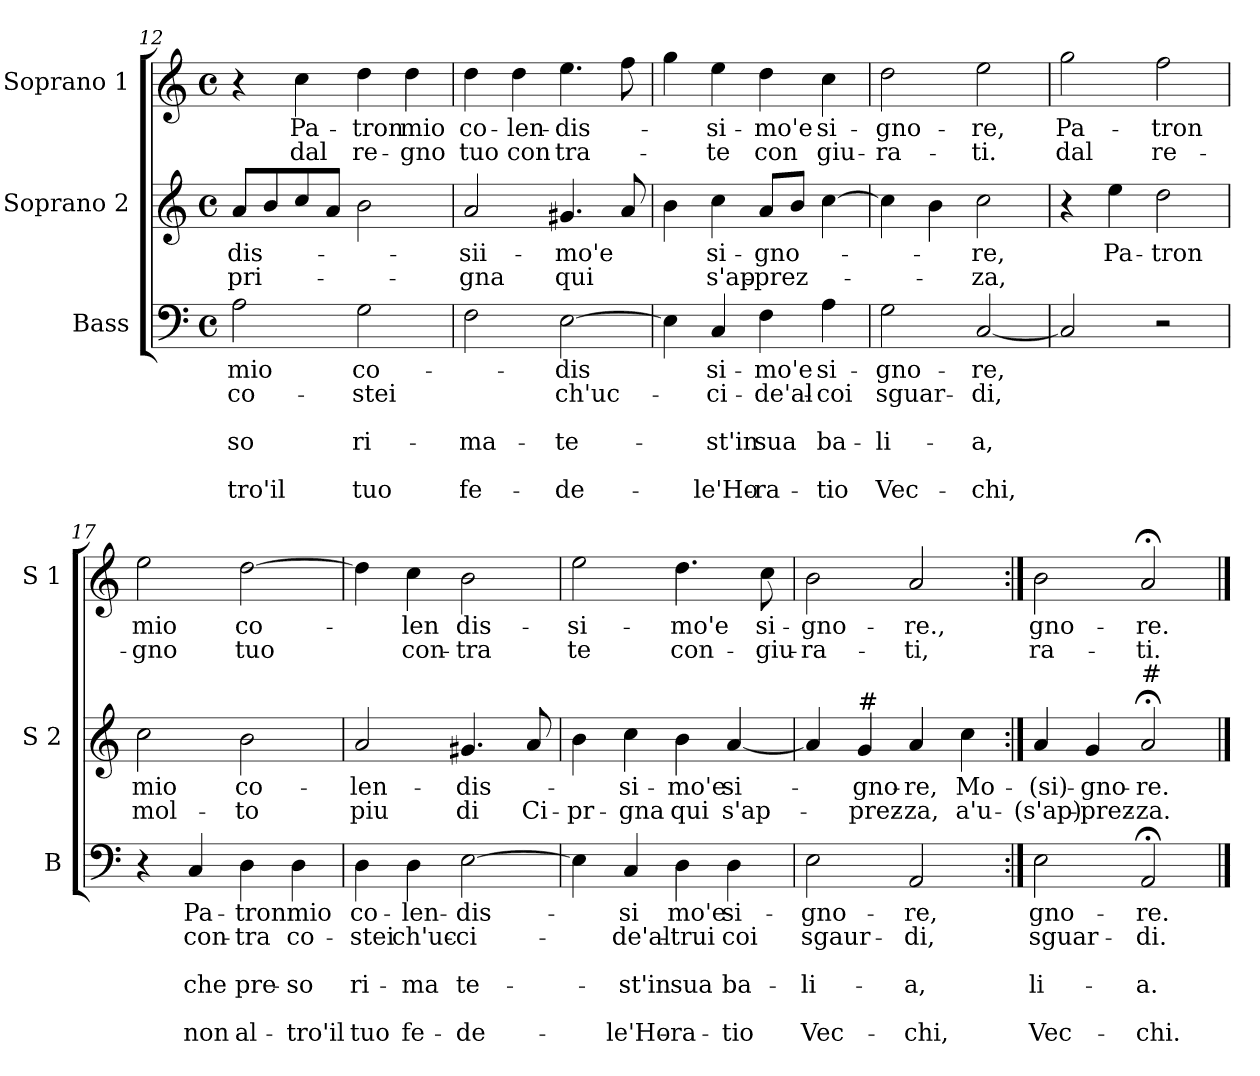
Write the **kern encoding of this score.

**kern	**text	**text	**text	**text	**text	**text	**kern	**text	**text	**kern	**text	**text
*part3	*part3	*part3	*part3	*part3	*part3	*part3	*part2	*part2	*part2	*part1	*part1	*part1
*staff3	*staff3	*staff3	*staff3	*staff3	*staff3	*staff3	*staff2	*staff2	*staff2	*staff1	*staff1	*staff1
*I"Bass	*	*	*	*	*	*	*I"Soprano 2	*	*	*I"Soprano 1	*	*
*I'B	*	*	*	*	*	*	*I'S 2	*	*	*I'S 1	*	*
!!LO:PB:g=z
*clefF4	*	*	*	*	*	*	*clefG2	*	*	*clefG2	*	*
*k[]	*	*	*	*	*	*	*k[]	*	*	*k[]	*	*
*C:	*	*	*	*	*	*	*C:	*	*	*C:	*	*
*M4/4	*	*	*	*	*	*	*M4/4	*	*	*M4/4	*	*
*met(c)	*	*	*	*	*	*	*met(c)	*	*	*met(c)	*	*
=12	=12	=12	=12	=12	=12	=12	=12	=12	=12	=12	=12	=12
!	!LO:LY:b	!LO:LY:b	!	!LO:LY:b	!	!LO:LY:b	!	!LO:LY:b	!LO:LY:b	!	!	!
2A\	mio	co-	.	-so	.	-tro'il	8a/L	-dis-	-pri-	4r	.	.
.	.	.	.	.	.	.	8b/	.	.	.	.	.
!	!	!	!	!	!	!	!	!	!	!	!LO:LY:b	!LO:LY:b
.	.	.	.	.	.	.	8cc/	.	.	4cc\	Pa-	dal
.	.	.	.	.	.	.	8a/J	.	.	.	.	.
!	!LO:LY:b	!LO:LY:b	!	!LO:LY:b	!	!LO:LY:b	!	!	!	!	!LO:LY:b	!LO:LY:b
2G\	co-	-stei	.	ri-	.	tuo	2b\	.	.	4dd\	-tron	re-
!	!	!	!	!	!	!	!	!	!	!	!LO:LY:b	!LO:LY:b
.	.	.	.	.	.	.	.	.	.	4dd\	mio	-gno
=13	=13	=13	=13	=13	=13	=13	=13	=13	=13	=13	=13	=13
!	!	!	!	!LO:LY:b	!	!LO:LY:b	!	!LO:LY:b	!LO:LY:b	!	!LO:LY:b	!LO:LY:b
2F\	.	.	.	-ma-	.	fe-	2a/	-sii-	-gna	4dd\	co-	tuo
!	!	!	!	!	!	!	!	!	!	!	!LO:LY:b	!LO:LY:b
.	.	.	.	.	.	.	.	.	.	4dd\	-len-	con
!	!LO:LY:b	!LO:LY:b	!	!LO:LY:b	!	!LO:LY:b	!	!LO:LY:b	!LO:LY:b	!	!LO:LY:b	!LO:LY:b
[2E\	-dis	ch'uc-	.	-te-	.	-de-	4.g#X/	-mo'e	qui	4.ee\	-dis-	tra-
.	.	.	.	.	.	.	8a/	.	.	8ff\	.	.
=14	=14	=14	=14	=14	=14	=14	=14	=14	=14	=14	=14	=14
4E\]	.	.	.	.	.	.	4b\	.	.	4gg\	.	.
!	!LO:LY:b	!LO:LY:b	!	!LO:LY:b	!	!LO:LY:b	!	!LO:LY:b	!LO:LY:b	!	!LO:LY:b	!LO:LY:b
4C/	si-	-ci-	.	-st'in	.	-le'Ho-	4cc\	si-	s'ap-	4ee\	-si-	-te
!	!LO:LY:b	!LO:LY:b	!	!LO:LY:b	!	!LO:LY:b	!	!LO:LY:b	!LO:LY:b	!	!LO:LY:b	!LO:LY:b
4F\	-mo'e	-de'al-	.	sua	.	-ra-	8a/L	-gno-	-prez-	4dd\	-mo'e	con
.	.	.	.	.	.	.	8b/J	.	.	.	.	.
!	!LO:LY:b	!LO:LY:b	!	!LO:LY:b	!	!LO:LY:b	!	!	!	!	!LO:LY:b	!LO:LY:b
4A\	si-	-coi	.	ba-	.	-tio	[4cc\	.	.	4cc\	si-	giu-
=15	=15	=15	=15	=15	=15	=15	=15	=15	=15	=15	=15	=15
!	!LO:LY:b	!LO:LY:b	!	!LO:LY:b	!	!LO:LY:b	!	!	!	!	!LO:LY:b	!LO:LY:b
2G\	-gno-	sguar-	.	-li-	.	Vec-	4cc\]	.	.	2dd\	-gno-	-ra-
.	.	.	.	.	.	.	4b\	.	.	.	.	.
!	!LO:LY:b	!LO:LY:b	!	!LO:LY:b	!	!LO:LY:b	!	!LO:LY:b	!LO:LY:b	!	!LO:LY:b	!LO:LY:b
[2C/	-re,	-di,	.	-a,	.	-chi,	2cc\	-re,	-za,	2ee\	-re,	-ti.
=16	=16	=16	=16	=16	=16	=16	=16	=16	=16	=16	=16	=16
!	!	!	!	!	!	!	!	!	!	!	!LO:LY:b	!LO:LY:b
2C/]	.	.	.	.	.	.	4r	.	.	2gg\	Pa-	dal
!	!	!	!	!	!	!	!	!LO:LY:b	!	!	!	!
.	.	.	.	.	.	.	4ee\	Pa-	.	.	.	.
!	!	!	!	!	!	!	!	!LO:LY:b	!	!	!LO:LY:b	!LO:LY:b
2r	.	.	.	.	.	.	2dd\	-tron	.	2ff\	-tron	re-
!!LO:LB:g=z
=17	=17	=17	=17	=17	=17	=17	=17	=17	=17	=17	=17	=17
!	!	!	!	!	!	!	!	!LO:LY:b	!LO:LY:b	!	!LO:LY:b	!LO:LY:b
4r	.	.	.	.	.	.	2cc\	mio	mol-	2ee\	mio	-gno
!	!LO:LY:b	!LO:LY:b	!	!LO:LY:b	!	!LO:LY:b	!	!	!	!	!	!
4C/	Pa-	con-	.	che	.	non	.	.	.	.	.	.
!	!LO:LY:b	!LO:LY:b	!	!LO:LY:b	!	!LO:LY:b	!	!LO:LY:b	!LO:LY:b	!	!LO:LY:b	!LO:LY:b
4D\	-tron	-tra	.	pre-	.	al-	2b\	co-	-to	[2dd\	co-	tuo
!	!LO:LY:b	!LO:LY:b	!	!LO:LY:b	!	!LO:LY:b	!	!	!	!	!	!
4D\	mio	co-	.	-so	.	-tro'il	.	.	.	.	.	.
=18	=18	=18	=18	=18	=18	=18	=18	=18	=18	=18	=18	=18
!	!LO:LY:b	!LO:LY:b	!	!LO:LY:b	!	!LO:LY:b	!	!LO:LY:b	!LO:LY:b	!	!	!
4D\	co-	-stei	.	ri-	.	tuo	2a/	-len-	piu	4dd\]	.	.
!	!LO:LY:b	!LO:LY:b	!	!LO:LY:b	!	!LO:LY:b	!	!	!	!	!LO:LY:b	!LO:LY:b
4D\	-len-	ch'uc-	.	-ma	.	fe-	.	.	.	4cc\	-len	con-
!	!LO:LY:b	!LO:LY:b	!	!LO:LY:b	!	!LO:LY:b	!	!LO:LY:b	!LO:LY:b	!	!LO:LY:b	!LO:LY:b
[2E\	-dis-	-ci-	.	te-	.	-de-	4.g#X/	-dis-	di	2b\	dis-	-tra
!	!	!	!	!	!	!	!	!	!LO:LY:b	!	!	!
.	.	.	.	.	.	.	8a/	.	Ci-	.	.	.
=19	=19	=19	=19	=19	=19	=19	=19	=19	=19	=19	=19	=19
!	!	!	!	!	!	!	!	!	!LO:LY:b	!	!LO:LY:b	!LO:LY:b
4E\]	.	.	.	.	.	.	4b\	.	-pr-	2ee\	-si-	te
!	!LO:LY:b	!LO:LY:b	!	!LO:LY:b	!	!LO:LY:b	!	!LO:LY:b	!LO:LY:b	!	!	!
4C/	-si	-de'al-	.	-st'in	.	-le'Ho-	4cc\	-si-	-gna	.	.	.
!	!LO:LY:b	!LO:LY:b	!	!LO:LY:b	!	!LO:LY:b	!	!LO:LY:b	!LO:LY:b	!	!LO:LY:b	!LO:LY:b
4D\	mo'e	-trui	.	sua	.	-ra-	4b\	-mo'e	qui	4.dd\	-mo'e	con-
!	!LO:LY:b	!LO:LY:b	!	!LO:LY:b	!	!LO:LY:b	!	!LO:LY:b	!LO:LY:b	!	!	!
4D\	si-	coi	.	ba-	.	-tio	[4a/	si-	s'ap-	.	.	.
!	!	!	!	!	!	!	!	!	!	!	!LO:LY:b	!LO:LY:b
.	.	.	.	.	.	.	.	.	.	8cc\	si-	-giu-
=20	=20	=20	=20	=20	=20	=20	=20	=20	=20	=20	=20	=20
!	!LO:LY:b	!LO:LY:b	!	!LO:LY:b	!	!LO:LY:b	!	!	!	!	!LO:LY:b	!LO:LY:b
2E\	-gno-	sgaur-	.	-li-	.	Vec-	4a/]	.	.	2b\	-gno-	-ra-
!	!	!	!	!	!	!	!LO:TX:a:t=#	!	!	!	!	!
!	!	!	!	!	!	!	!	!LO:LY:b	!LO:LY:b	!	!	!
.	.	.	.	.	.	.	4g/	-gno-	-prez-	.	.	.
!	!LO:LY:b	!LO:LY:b	!	!LO:LY:b	!	!LO:LY:b	!	!LO:LY:b	!LO:LY:b	!	!LO:LY:b	!LO:LY:b
2AA/	-re,	-di,	.	-a,	.	-chi,	4a/	-re,	-za,	2a/	-re.,	-ti,
!	!	!	!	!	!	!	!	!LO:LY:b	!LO:LY:b	!	!	!
.	.	.	.	.	.	.	4cc\	Mo-	a'u-	.	.	.
=21:|!	=21:|!	=21:|!	=21:|!	=21:|!	=21:|!	=21:|!	=21:|!	=21:|!	=21:|!	=21:|!	=21:|!	=21:|!
!	!LO:LY:b	!LO:LY:b	!	!LO:LY:b	!	!LO:LY:b	!	!LO:LY:b	!LO:LY:b	!	!LO:LY:b	!LO:LY:b
2E\	gno-	sguar-	.	li-	.	Vec-	4a/	-(si)-	-(s'ap)-	2b\	gno-	ra-
!	!	!	!	!	!	!	!	!LO:LY:b	!LO:LY:b	!	!	!
.	.	.	.	.	.	.	4g/	-gno-	-prez-	.	.	.
!	!	!	!	!	!	!	!LO:TX:a:t=#	!	!	!	!	!
!	!LO:LY:b	!LO:LY:b	!	!LO:LY:b	!	!LO:LY:b	!	!LO:LY:b	!LO:LY:b	!	!LO:LY:b	!LO:LY:b
2AA;</	-re.	-di.	.	-a.	.	-chi.	2a;</	-re.	-za.	2a;</	-re.	-ti.
==	==	==	==	==	==	==	==	==	==	==	==	==
*-	*-	*-	*-	*-	*-	*-	*-	*-	*-	*-	*-	*-
